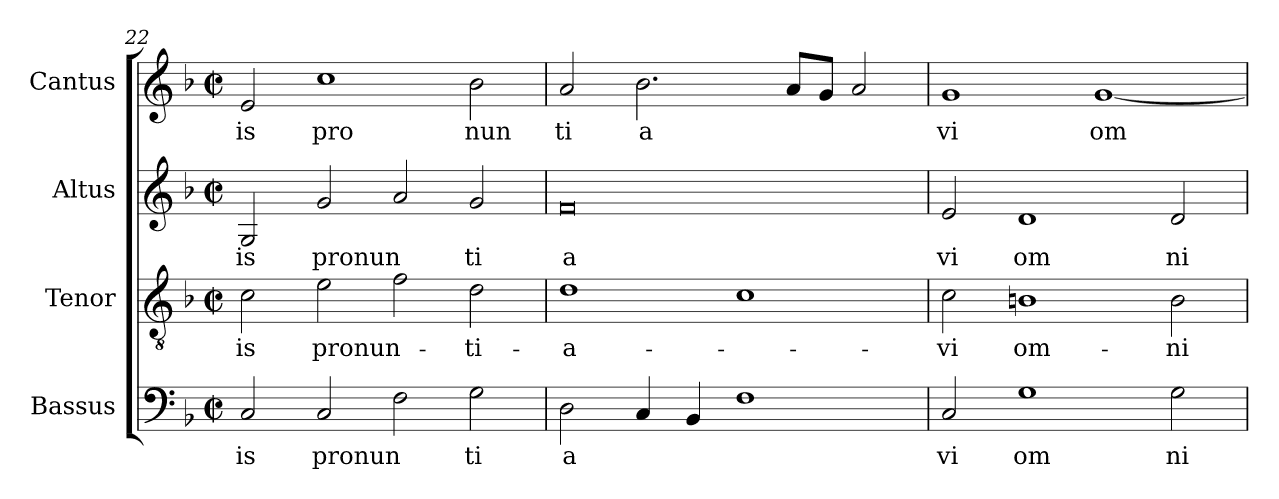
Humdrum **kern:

**kern	**text	**kern	**text	**kern	**text	**kern	**text
*part4	*part4	*part3	*part3	*part2	*part2	*part1	*part1
*staff4	*staff4	*staff3	*staff3	*staff2	*staff2	*staff1	*staff1
*I"Bassus	*	*I"Tenor	*	*I"Altus	*	*I"Cantus	*
*clefF4	*	*clefGv2	*	*clefG2	*	*clefG2	*
*k[b-]	*	*k[b-]	*	*k[b-]	*	*k[b-]	*
*F:	*	*F:	*	*F:	*	*F:	*
*M2/2	*	*M2/2	*	*M2/2	*	*M2/2	*
*met(c|)	*	*met(c|)	*	*met(c|)	*	*met(c|)	*
=22	=22	=22	=22	=22	=22	=22	=22
!	!LO:LY:b:cj	!	!LO:LY:b:cj	!	!LO:LY:b:cj	!	!LO:LY:b:cj
2C/	is	2c\	-is	2G/	is	2e/	is
!	!LO:LY:b	!	!LO:LY:b	!	!LO:LY:b	!	!LO:LY:b:cj
2C/	pronun	2e\	pronun-	2g/	pronun	1cc	pro
2F\	.	2f\	.	2a/	.	.	.
!	!LO:LY:b:cj	!	!LO:LY:b:cj	!	!LO:LY:b:cj	!	!LO:LY:b:cj
2G\	ti	2d\	-ti-	2g/	ti	2b-\	nun
=23	=23	=23	=23	=23	=23	=23	=23
!	!LO:LY:b:cj	!	!LO:LY:b:rj	!	!LO:LY:b:cj	!	!LO:LY:b:cj
2D\	a	1d	-a-	0f	a	2a/	ti
!	!	!	!	!	!	!	!LO:LY:b:cj
4C/	.	.	.	.	.	2.b-\	a
4BB-/	.	.	.	.	.	.	.
1F	.	1c	.	.	.	.	.
.	.	.	.	.	.	8a/L	.
.	.	.	.	.	.	8g/J	.
.	.	.	.	.	.	2a/	.
=24	=24	=24	=24	=24	=24	=24	=24
!	!LO:LY:b:cj	!	!LO:LY:b:cj	!	!LO:LY:b:cj	!	!LO:LY:b:cj
2C/	vi	2c\	-vi	2e/	vi	1g	vi
!	!LO:LY:b:cj	!	!LO:LY:b:cj	!	!LO:LY:b:cj	!	!
1G	om	1Bn	om-	1d	om	.	.
!	!	!	!	!	!	!	!LO:LY:b:cj
.	.	.	.	.	.	[<1g	om
!	!LO:LY:b:cj	!	!LO:LY:b:cj	!	!LO:LY:b:cj	!	!
2G\	ni	2B\	-ni-	2d/	ni	.	.
=	=	=	=	=	=	=	=
*-	*-	*-	*-	*-	*-	*-	*-
